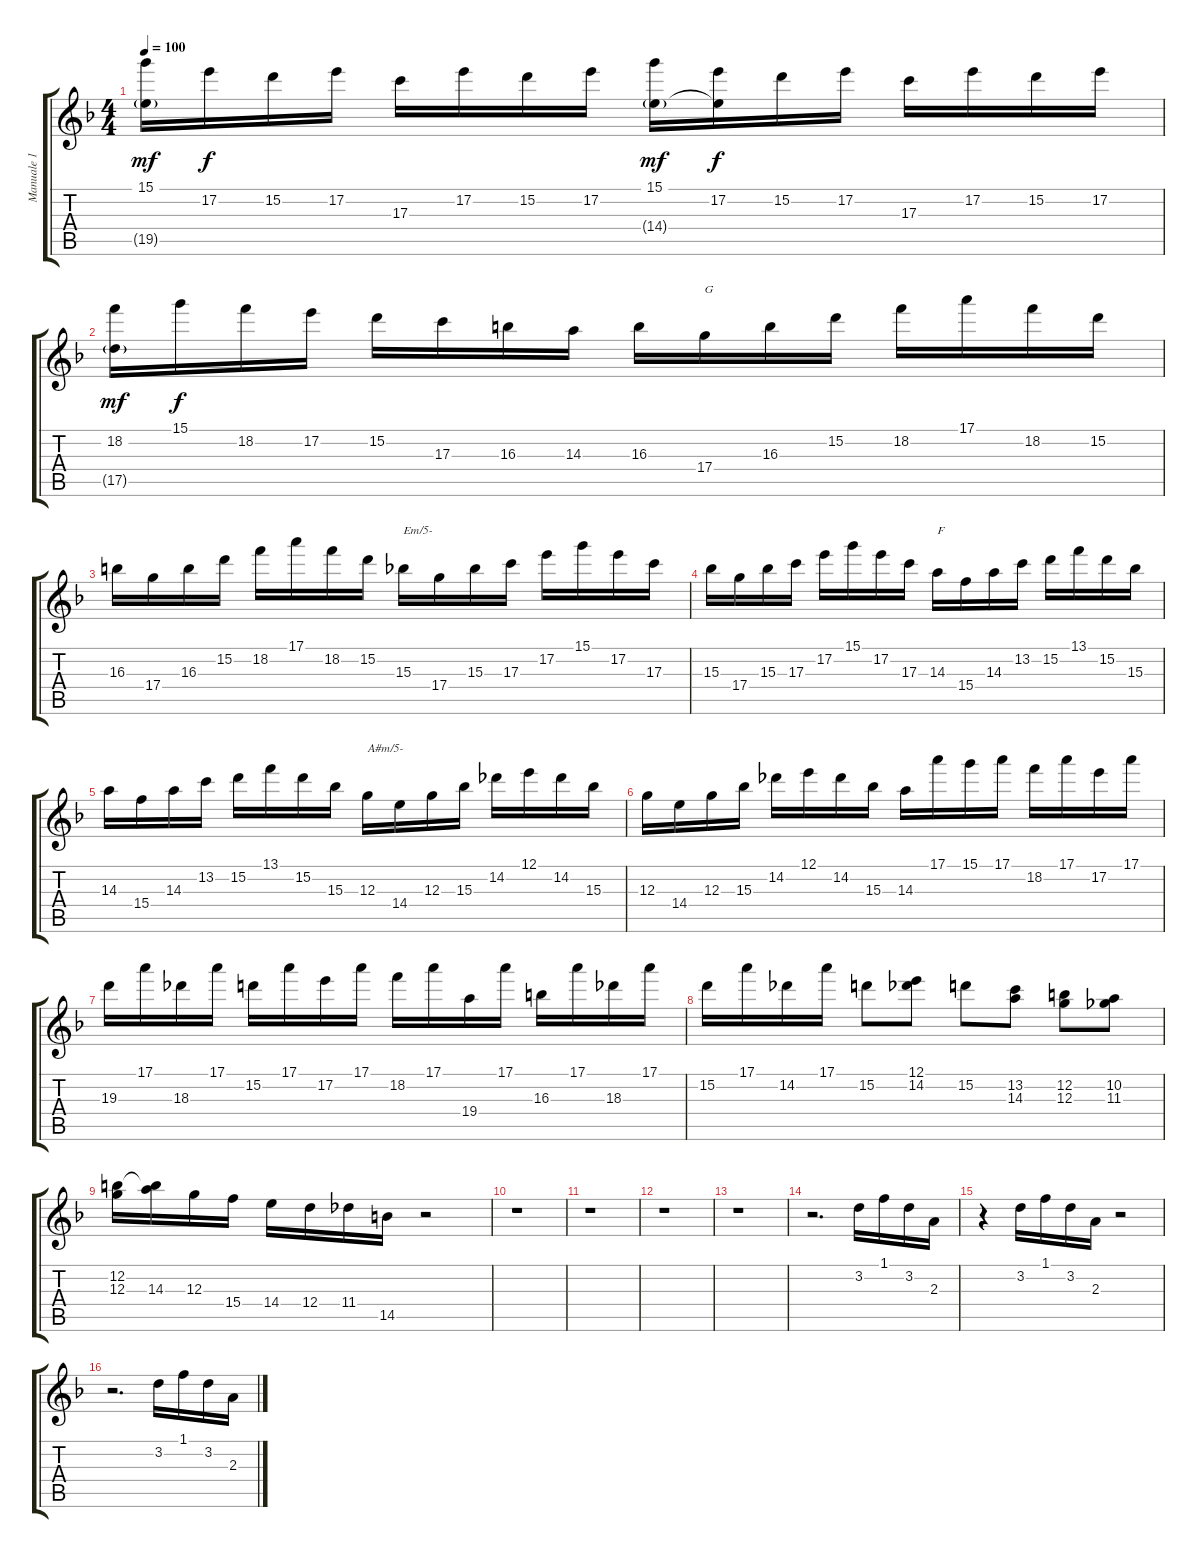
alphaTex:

\track ("Manuale 1" "Manuale 1") {instrument overdrivenguitar}
\staff {score tabs}
\tuning (E4 B3 G3 D3 A2 E2) {hide}
\ts (4 4)
\tempo 100
\clef g2
\ks dminor
(15.1 19.5{g}).16{dy mf} 17.2.16{dy f} 15.2.16 17.2.16 17.3.16 17.2.16 15.2.16 17.2.16 (15.1 14.4{g}).16{dy mf} (17.2 14.4{t}).16{dy f} 15.2.16 17.2.16 17.3.16 17.2.16 15.2.16 17.2.16 |
(18.2 17.5{g}).16{dy mf} 15.1.16{dy f} 18.2.16 17.2.16 15.2.16 17.3.16 16.3.16 14.3.16 16.3.16 17.4.16{txt "G"} 16.3.16 15.2.16 18.2.16 17.1.16 18.2.16 15.2.16 |
16.3.16 17.4.16 16.3.16 15.2.16 18.2.16 17.1.16 18.2.16 15.2.16 15.3.16{txt "Em/5-"} 17.4.16 15.3.16 17.3.16 17.2.16 15.1.16 17.2.16 17.3.16 |
15.3.16 17.4.16 15.3.16 17.3.16 17.2.16 15.1.16 17.2.16 17.3.16 14.3.16{txt "F"} 15.4.16 14.3.16 13.2.16 15.2.16 13.1.16 15.2.16 15.3.16 |
14.3.16 15.4.16 14.3.16 13.2.16 15.2.16 13.1.16 15.2.16 15.3.16 12.3.16{txt "A#m/5-"} 14.4.16 12.3.16 15.3.16 14.2.16 12.1.16 14.2.16 15.3.16 |
12.3.16 14.4.16 12.3.16 15.3.16 14.2.16 12.1.16 14.2.16 15.3.16 14.3.16 17.1.16 15.1.16 17.1.16 18.2.16 17.1.16 17.2.16 17.1.16 |
19.3.16 17.1.16 18.3.16 17.1.16 15.2.16 17.1.16 17.2.16 17.1.16 18.2.16 17.1.16 19.4.16 17.1.16 16.3.16 17.1.16 18.3.16 17.1.16 |
15.2.16 17.1.16 14.2.16 17.1.16 15.2.8 (12.1 14.2).8 15.2.8 (13.2 14.3).8 (12.2 12.3).8 (10.2 11.3).8 |
(12.2 12.3).16 (12.2{t} 14.3).16 12.3.16 15.4.16 14.4.16 12.4.16 11.4.16 14.5.16 r.2 |
r.1 |
r.1 |
r.1 |
r.1 |
r.2{d} 3.2.16 1.1.16 3.2.16 2.3.16 |
r.4 3.2.16 1.1.16 3.2.16 2.3.16 r.2 |
r.2{d} 3.2.16 1.1.16 3.2.16 2.3.16
